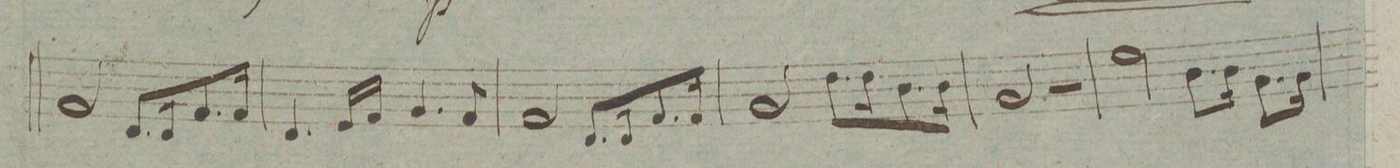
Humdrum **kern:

**kern	**dynam
*I"Viola	*
*clefC3	*
*k[]	*
*met(c|)	*
*M2/2	*
2G/	.
8.E/L	.
16E/K	.
8.G/	.
16G/Jk	.
=12	=12
4.E/	.
16F/LL	.
16G/JJ	.
4.A/	.
8G/	.
=13	=13
2G/	.
8.E/L	.
16E/K	.
8.G/	.
16G/Jk	.
=14	=14
2A/	.
8.e\L	.
16e\K	.
8.c\	.
16c\Jk	.
=15	=15
2A/	.
2r	.
=16	=16
2f\	.
8.c\L	.
16c\K	.
8.A\	.
16A\Jk	.
=17	=17
1ryy	.
=18	=18
*-	*-
